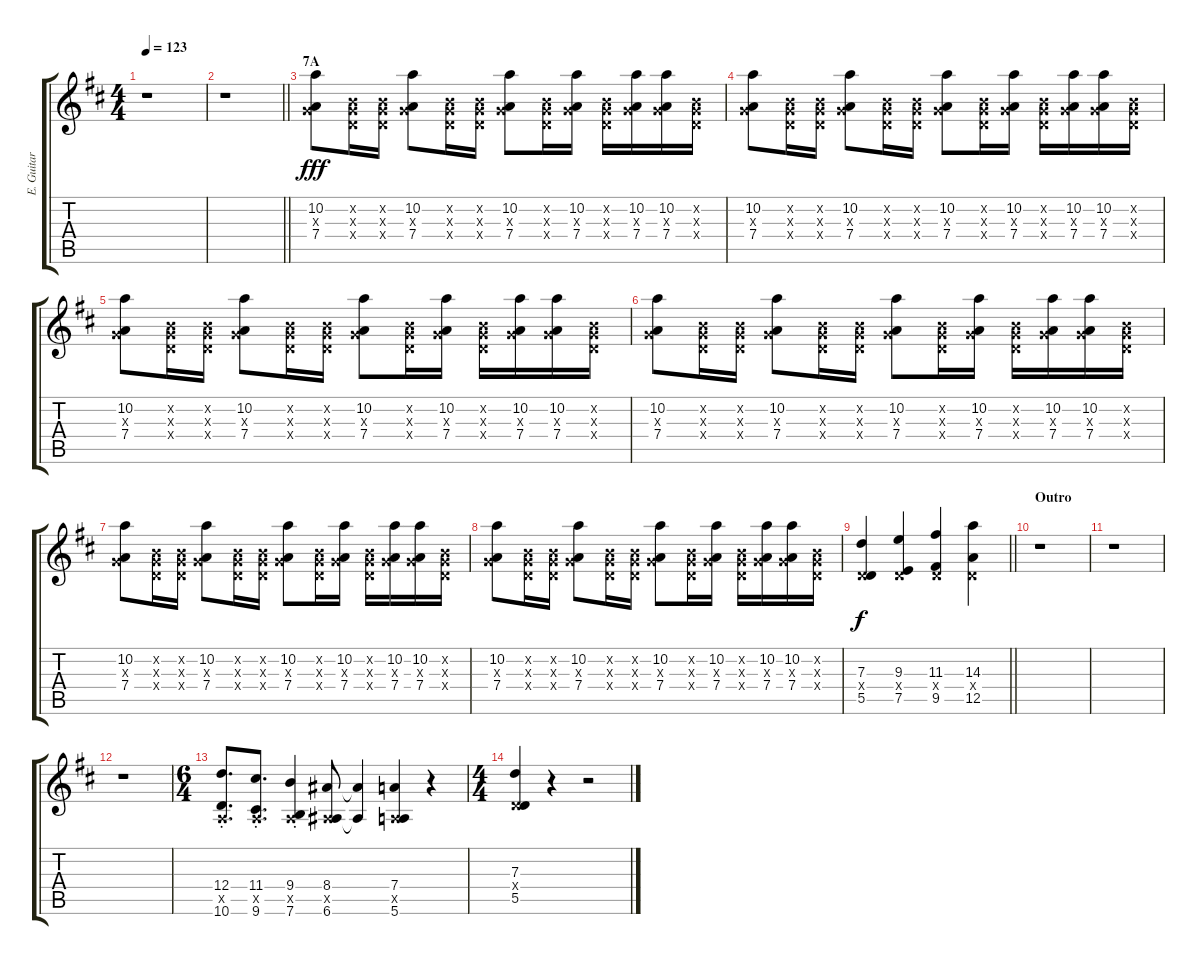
\track ("E. Guitar II" "E. Guitar ") {instrument electricguitarjazz}
\staff {score tabs}
\tuning (E4 B3 G3 D3 A2 E2) {hide}
\ts (4 4)
\tempo 123
\clef g2
\ks d
r.1{dy fff} |
\barLineRight lightlight
r.1 |
\section ("" "7A")
(10.2 0.3{x} 7.4).8 (0.2{x} 0.3{x} 0.4{x}).16 (0.2{x} 0.3{x} 0.4{x}).16 (10.2 0.3{x} 7.4).8 (0.2{x} 0.3{x} 0.4{x}).16 (0.2{x} 0.3{x} 0.4{x}).16 (10.2 0.3{x} 7.4).8 (0.2{x} 0.3{x} 0.4{x}).16 (10.2 0.3{x} 7.4).16 (0.2{x} 0.3{x} 0.4{x}).16 (10.2 0.3{x} 7.4).16 (10.2 0.3{x} 7.4).16 (0.2{x} 0.3{x} 0.4{x}).16 |
(10.2 0.3{x} 7.4).8 (0.2{x} 0.3{x} 0.4{x}).16 (0.2{x} 0.3{x} 0.4{x}).16 (10.2 0.3{x} 7.4).8 (0.2{x} 0.3{x} 0.4{x}).16 (0.2{x} 0.3{x} 0.4{x}).16 (10.2 0.3{x} 7.4).8 (0.2{x} 0.3{x} 0.4{x}).16 (10.2 0.3{x} 7.4).16 (0.2{x} 0.3{x} 0.4{x}).16 (10.2 0.3{x} 7.4).16 (10.2 0.3{x} 7.4).16 (0.2{x} 0.3{x} 0.4{x}).16 |
(10.2 0.3{x} 7.4).8 (0.2{x} 0.3{x} 0.4{x}).16 (0.2{x} 0.3{x} 0.4{x}).16 (10.2 0.3{x} 7.4).8 (0.2{x} 0.3{x} 0.4{x}).16 (0.2{x} 0.3{x} 0.4{x}).16 (10.2 0.3{x} 7.4).8 (0.2{x} 0.3{x} 0.4{x}).16 (10.2 0.3{x} 7.4).16 (0.2{x} 0.3{x} 0.4{x}).16 (10.2 0.3{x} 7.4).16 (10.2 0.3{x} 7.4).16 (0.2{x} 0.3{x} 0.4{x}).16 |
(10.2 0.3{x} 7.4).8 (0.2{x} 0.3{x} 0.4{x}).16 (0.2{x} 0.3{x} 0.4{x}).16 (10.2 0.3{x} 7.4).8 (0.2{x} 0.3{x} 0.4{x}).16 (0.2{x} 0.3{x} 0.4{x}).16 (10.2 0.3{x} 7.4).8 (0.2{x} 0.3{x} 0.4{x}).16 (10.2 0.3{x} 7.4).16 (0.2{x} 0.3{x} 0.4{x}).16 (10.2 0.3{x} 7.4).16 (10.2 0.3{x} 7.4).16 (0.2{x} 0.3{x} 0.4{x}).16 |
(10.2 0.3{x} 7.4).8 (0.2{x} 0.3{x} 0.4{x}).16 (0.2{x} 0.3{x} 0.4{x}).16 (10.2 0.3{x} 7.4).8 (0.2{x} 0.3{x} 0.4{x}).16 (0.2{x} 0.3{x} 0.4{x}).16 (10.2 0.3{x} 7.4).8 (0.2{x} 0.3{x} 0.4{x}).16 (10.2 0.3{x} 7.4).16 (0.2{x} 0.3{x} 0.4{x}).16 (10.2 0.3{x} 7.4).16 (10.2 0.3{x} 7.4).16 (0.2{x} 0.3{x} 0.4{x}).16 |
(10.2 0.3{x} 7.4).8 (0.2{x} 0.3{x} 0.4{x}).16 (0.2{x} 0.3{x} 0.4{x}).16 (10.2 0.3{x} 7.4).8 (0.2{x} 0.3{x} 0.4{x}).16 (0.2{x} 0.3{x} 0.4{x}).16 (10.2 0.3{x} 7.4).8 (0.2{x} 0.3{x} 0.4{x}).16 (10.2 0.3{x} 7.4).16 (0.2{x} 0.3{x} 0.4{x}).16 (10.2 0.3{x} 7.4).16 (10.2 0.3{x} 7.4).16 (0.2{x} 0.3{x} 0.4{x}).16 |
\barLineRight lightlight
(7.3 0.4{x} 5.5).4{dy f} (9.3 0.4{x} 7.5).4 (11.3 0.4{x} 9.5).4 (14.3 0.4{x} 12.5).4 |
\section ("" "Outro")
r.1 |
r.1 |
r.1 |
\ts (6 4)
(12.4{st} 0.5{x} 10.6{st}).8{d} (11.4{st} 0.5{x} 9.6{st}).8{d} (9.4{st} 0.5{x} 7.6{st}).4 (8.4 0.5{x} 6.6).8 (8.4{t} 6.6{t}).4 (7.4 0.5{x} 5.6).4 r.4 |
\ts (4 4)
(7.3 0.4{x} 5.5).4 r.4 r.2
